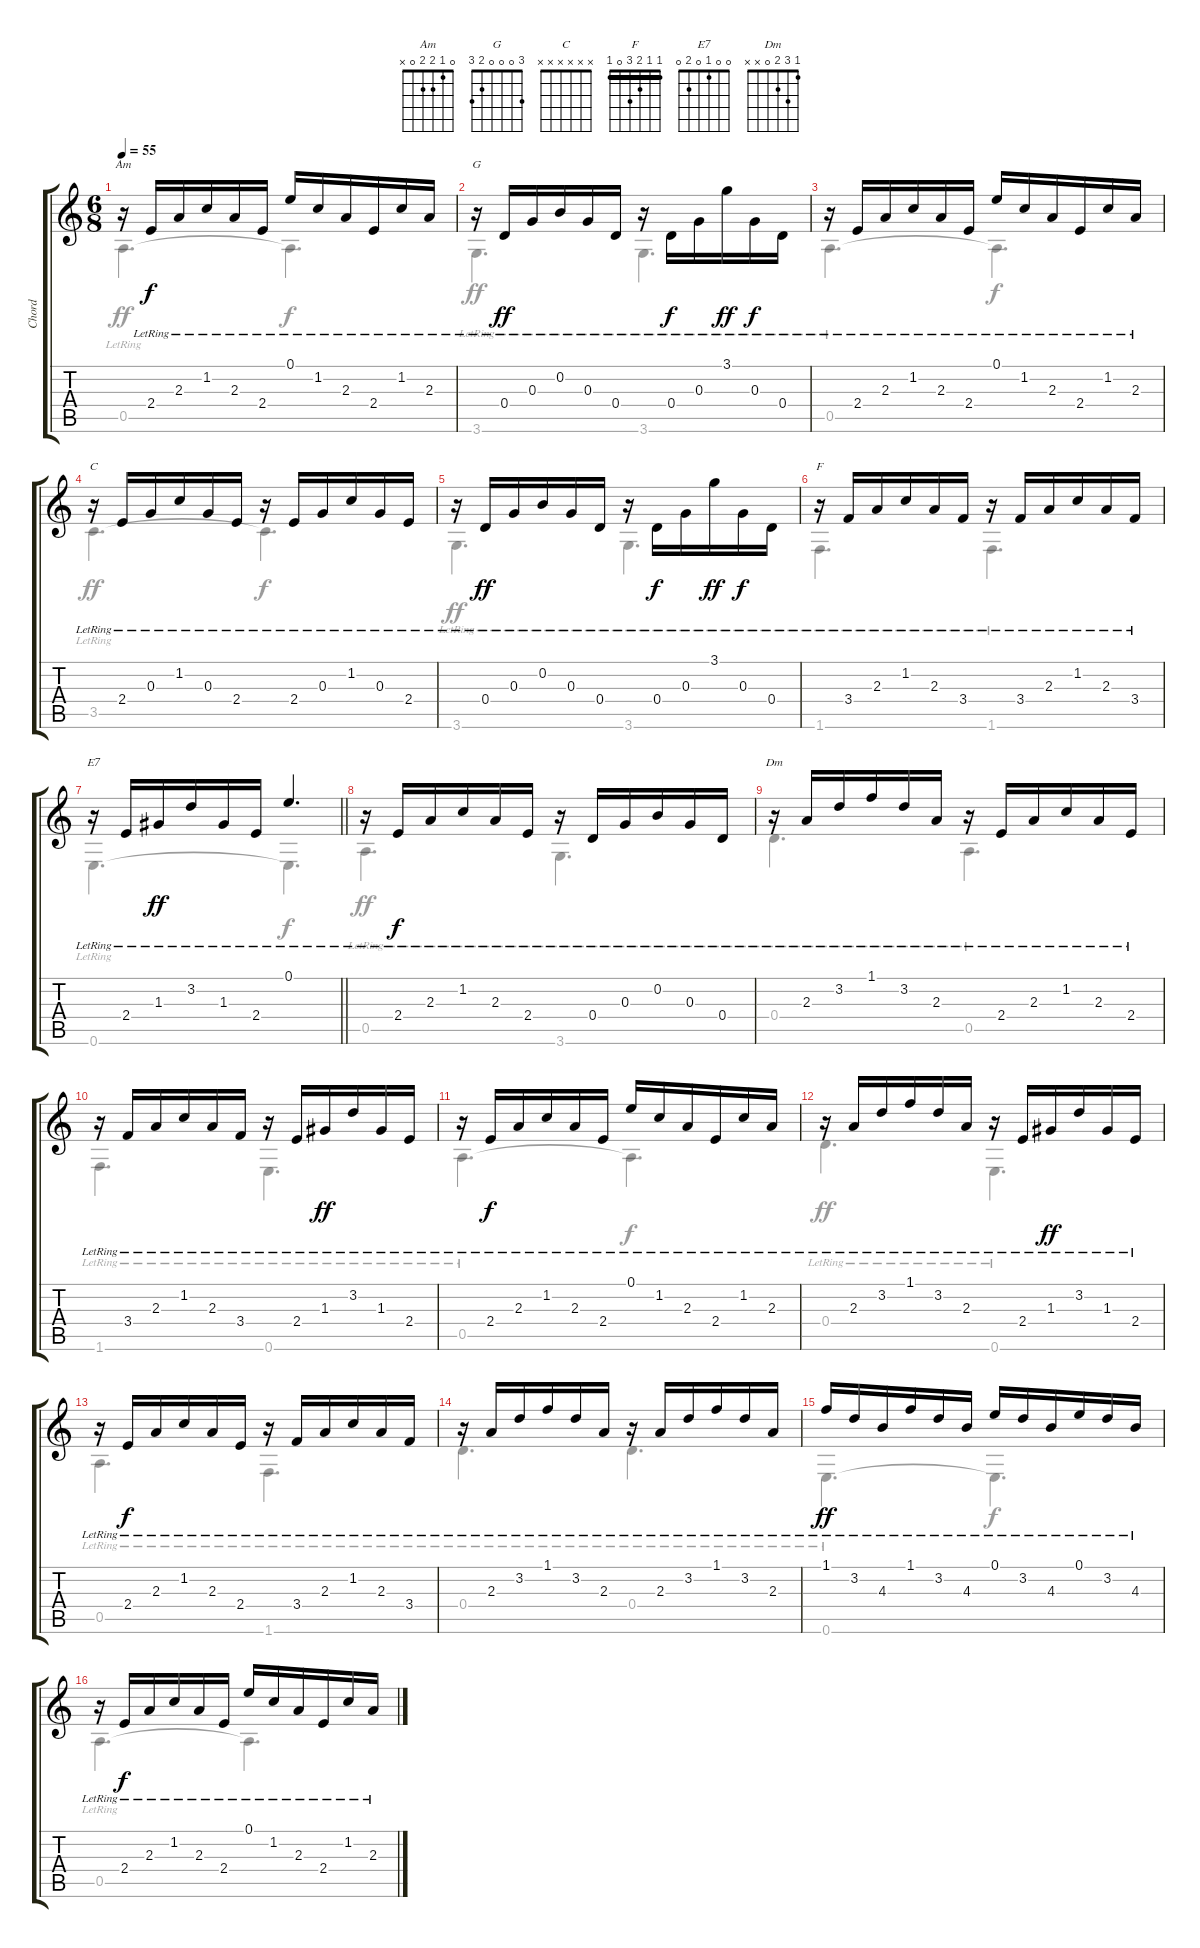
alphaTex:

\track ("Chord" "Chord") {instrument acousticguitarnylon}
\staff {score tabs}
\tuning (E4 B3 G3 D3 A2 E2) {hide}
\chord ("Am" 0 1 2 2 0 x)
\chord ("G" 3 0 0 0 2 3)
\chord ("C" x x x x x x)
\chord ("F" 1 1 2 3 0 1) {barre 1}
\chord ("E7" 0 0 1 0 2 0)
\chord ("Dm" 1 3 2 0 x x)
\voice
\ts (6 8)
\tempo 55
\clef g2
\ks c
r.16{ch "Am" dy f} 2.4{lr}.16 2.3{lr}.16 1.2{lr}.16 2.3{lr}.16 2.4{lr}.16 0.1{lr}.16 1.2{lr}.16 2.3{lr}.16 2.4{lr}.16 1.2{lr}.16 2.3{lr}.16 |
r.16{ch "G"} 0.4{lr}.16{dy ff} 0.3{lr}.16 0.2{lr}.16 0.3{lr}.16 0.4{lr}.16 r.16{beam split} 0.4{lr}.16{dy f beam Down} 0.3{lr}.16{beam Down} 3.1{lr}.16{dy ff beam Down} 0.3{lr}.16{dy f beam Down} 0.4{lr}.16{beam Down} |
r.16 2.4{lr}.16 2.3{lr}.16 1.2{lr}.16 2.3{lr}.16 2.4{lr}.16 0.1{lr}.16 1.2{lr}.16 2.3{lr}.16 2.4{lr}.16 1.2{lr}.16 2.3{lr}.16 |
r.16{ch "C"} 2.4{lr}.16 0.3{lr}.16 1.2{lr}.16 0.3{lr}.16 2.4{lr}.16 r.16 2.4{lr}.16 0.3{lr}.16 1.2{lr}.16 0.3{lr}.16 2.4{lr}.16 |
r.16 0.4{lr}.16{dy ff} 0.3{lr}.16 0.2{lr}.16 0.3{lr}.16 0.4{lr}.16 r.16{beam split} 0.4{lr}.16{dy f beam Down} 0.3{lr}.16{beam Down} 3.1{lr}.16{dy ff beam Down} 0.3{lr}.16{dy f beam Down} 0.4{lr}.16{beam Down} |
r.16{ch "F" beam split} 3.4{lr}.16 2.3{lr}.16 1.2{lr}.16 2.3{lr}.16 3.4{lr}.16 r.16{beam split} 3.4{lr}.16 2.3{lr}.16 1.2{lr}.16 2.3{lr}.16 3.4{lr}.16 |
\barLineRight lightlight
r.16{ch "E7"} 2.4{lr}.16 1.3{lr}.16{dy ff} 3.2{lr}.16 1.3{lr}.16 2.4{lr}.16 0.1{lr}.4{d} |
r.16{beam Up beam split} 2.4{lr}.16{dy f beam Up beam merge} 2.3{lr}.16{beam Up beam merge} 1.2{lr}.16{beam Up beam merge} 2.3{lr}.16{beam Up beam merge} 2.4{lr}.16{beam Up} r.16{beam split} 0.4{lr}.16 0.3{lr}.16 0.2{lr}.16 0.3{lr}.16 0.4{lr}.16 |
r.16{ch "Dm" beam split} 2.3{lr}.16 3.2{lr}.16 1.1{lr}.16 3.2{lr}.16 2.3{lr}.16 r.16{beam split} 2.4{lr}.16 2.3{lr}.16 1.2{lr}.16 2.3{lr}.16 2.4{lr}.16 |
r.16{beam split} 3.4{lr}.16 2.3{lr}.16 1.2{lr}.16 2.3{lr}.16 3.4{lr}.16 r.16 2.4{lr}.16 1.3{lr}.16{dy ff} 3.2{lr}.16 1.3{lr}.16 2.4{lr}.16 |
r.16 2.4{lr}.16{dy f} 2.3{lr}.16 1.2{lr}.16 2.3{lr}.16 2.4{lr}.16 0.1{lr}.16 1.2{lr}.16 2.3{lr}.16 2.4{lr}.16 1.2{lr}.16 2.3{lr}.16 |
r.16{beam Down beam split} 2.3{lr}.16{beam Up} 3.2{lr}.16{beam Up} 1.1{lr}.16{beam Up} 3.2{lr}.16{beam Up} 2.3{lr}.16{beam Up} r.16{beam Down beam split} 2.4{lr}.16 1.3{lr}.16{dy ff} 3.2{lr}.16 1.3{lr}.16 2.4{lr}.16 |
r.16{beam Up beam split} 2.4{lr}.16{dy f beam Up beam merge} 2.3{lr}.16{beam Up beam merge} 1.2{lr}.16{beam Up beam merge} 2.3{lr}.16{beam Up beam merge} 2.4{lr}.16{beam Up} r.16{beam split} 3.4{lr}.16 2.3{lr}.16 1.2{lr}.16 2.3{lr}.16 3.4{lr}.16 |
r.16{beam Down beam split} 2.3{lr}.16{beam Up} 3.2{lr}.16{beam Up} 1.1{lr}.16{beam Up} 3.2{lr}.16{beam Up} 2.3{lr}.16{beam Up} r.16{beam Down beam split} 2.3{lr}.16{beam Up} 3.2{lr}.16{beam Up} 1.1{lr}.16{beam Up} 3.2{lr}.16{beam Up} 2.3{lr}.16{beam Up} |
1.1{lr}.16{dy ff} 3.2{lr}.16 4.3{lr}.16 1.1{lr}.16 3.2{lr}.16 4.3{lr}.16 0.1{lr}.16 3.2{lr}.16 4.3{lr}.16 0.1{lr}.16 3.2{lr}.16 4.3{lr}.16 |
r.16{beam Down beam split} 2.4{lr}.16{dy f} 2.3{lr}.16 1.2{lr}.16 2.3{lr}.16 2.4{lr}.16 0.1{lr}.16{beam Up} 1.2{lr}.16{beam Up} 2.3{lr}.16{beam Up} 2.4{lr}.16{beam Up} 1.2{lr}.16{beam Up} 2.3{lr}.16{beam Up}
\voice
\clef g2
\ottava regular
\simile none
\ks c
0.5{lr}.4{d dy ff} 0.5{t}.4{d dy f} |
3.6{lr}.4{d dy ff} 3.6{lr}.4{d} |
0.5{lr}.4{d} 0.5{t}.4{d dy f} |
3.5{lr}.4{d dy ff} 3.5{t}.4{d dy f} |
3.6{lr}.4{d dy ff} 3.6{lr}.4{d} |
1.6{lr}.4{d} 1.6{lr}.4{d} |
\barLineRight lightlight
0.6{lr}.4{d} 0.6{t}.4{d dy f} |
0.5{lr}.4{d dy ff} 3.6{lr}.4{d} |
0.4{lr}.4{d} 0.5{lr}.4{d} |
1.6{lr}.4{d} 0.6{lr}.4{d} |
0.5{lr}.4{d} 0.5{t}.4{d dy f} |
0.4{lr}.4{d dy ff} 0.6{lr}.4{d} |
0.5{lr}.4{d} 1.6{lr}.4{d} |
0.4{lr}.4{d} 0.4{lr}.4{d} |
0.6{lr}.4{d} 0.6{t}.4{d dy f} |
0.5{lr}.4{d} 0.5{t}.4{d}
